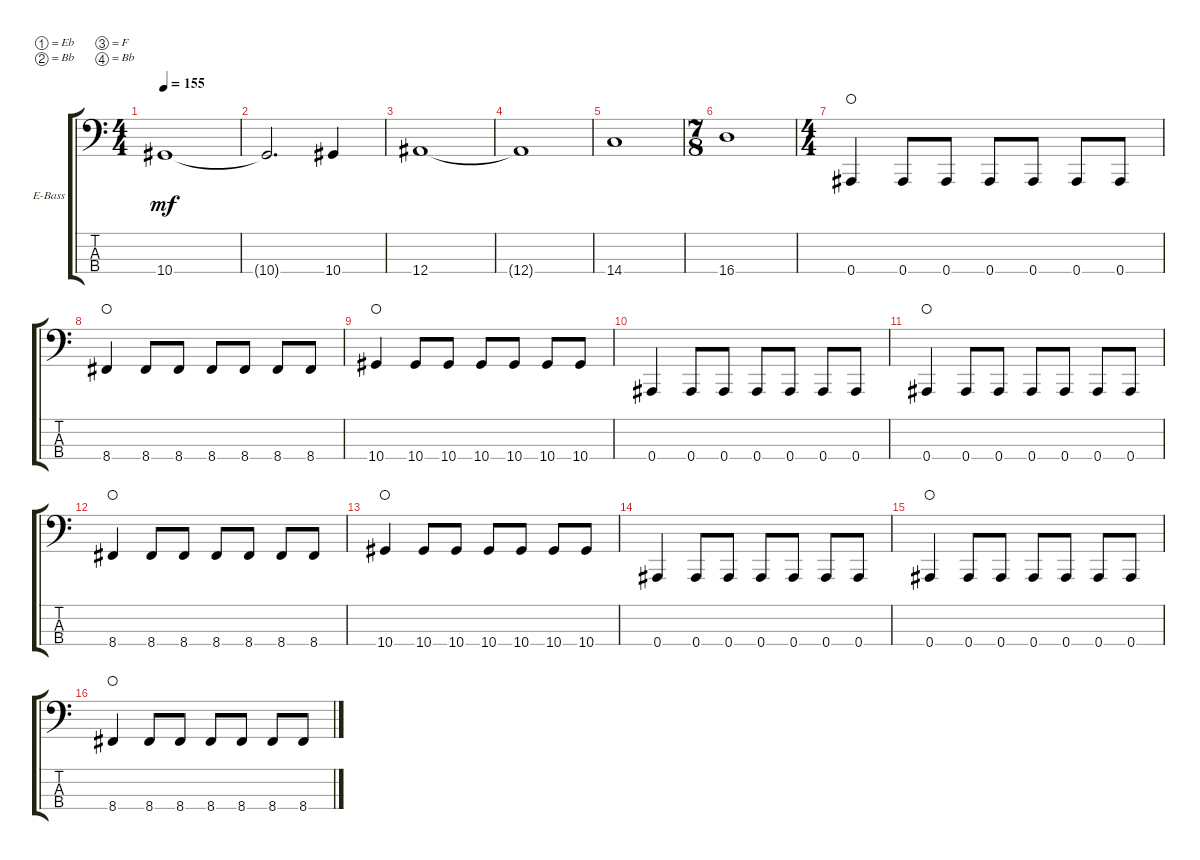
\defaultSystemsLayout 4
\bracketExtendMode groupsimilarinstruments
\firstSystemTrackNameOrientation horizontal
\otherSystemsTrackNameOrientation horizontal
\track ("Bass" "E-Bass") {instrument electricbassfinger}
\staff {score tabs}
\tuning (Eb2 Bb1 F1 Bb0)
\ts (4 4)
\tempo 155
\clef f4
\ks c
10.4.1{dy mf} |
10.4{t}.2{d} 10.4.4 |
12.4.1 |
12.4{t}.1 |
14.4.1 |
\ts (7 8)
16.4.1 |
\ts (4 4)
0.4.4{waho} 0.4.8 0.4.8 0.4.8 0.4.8 0.4.8 0.4.8 |
8.4.4{waho} 8.4.8 8.4.8 8.4.8 8.4.8 8.4.8 8.4.8 |
10.4.4{waho} 10.4.8 10.4.8 10.4.8 10.4.8 10.4.8 10.4.8 |
0.4.4 0.4.8 0.4.8 0.4.8 0.4.8 0.4.8 0.4.8 |
0.4.4{waho} 0.4.8 0.4.8 0.4.8 0.4.8 0.4.8 0.4.8 |
8.4.4{waho} 8.4.8 8.4.8 8.4.8 8.4.8 8.4.8 8.4.8 |
10.4.4{waho} 10.4.8 10.4.8 10.4.8 10.4.8 10.4.8 10.4.8 |
0.4.4 0.4.8 0.4.8 0.4.8 0.4.8 0.4.8 0.4.8 |
0.4.4{waho} 0.4.8 0.4.8 0.4.8 0.4.8 0.4.8 0.4.8 |
8.4.4{waho} 8.4.8 8.4.8 8.4.8 8.4.8 8.4.8 8.4.8
